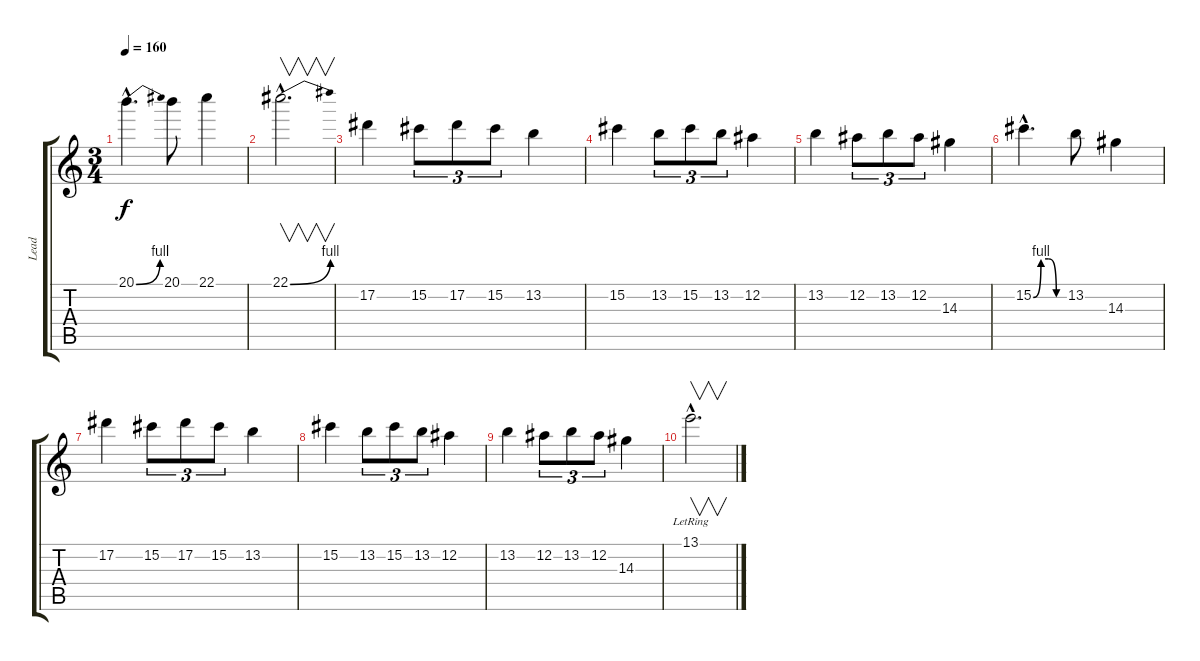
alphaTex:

\track ("Lead" "Lead") {instrument distortionguitar}
\staff {score tabs}
\tuning (Eb4 Bb3 Gb3 Db3 Ab2 Eb2) {hide}
\ts (3 4)
\tempo 160
\clef g2
\ks c
20.1{be (bend 0 0 60 4) hac}.4{d dy f} 20.1.8 22.1.4 |
22.1{be (bend 0 0 60 4) hac}.2{v d} |
17.2.4 15.2.8{tu (3 2)} 17.2.8{tu (3 2)} 15.2.8{tu (3 2)} 13.2.4 |
15.2.4 13.2.8{tu (3 2)} 15.2.8{tu (3 2)} 13.2.8{tu (3 2)} 12.2.4 |
13.2.4 12.2.8{tu (3 2)} 13.2.8{tu (3 2)} 12.2.8{tu (3 2)} 14.3.4 |
15.2{be (custom 0 0 15 4 30 4 45 0 60 0) hac}.4{d} 13.2.8 14.3.4 |
17.2.4 15.2.8{tu (3 2)} 17.2.8{tu (3 2)} 15.2.8{tu (3 2)} 13.2.4 |
15.2.4 13.2.8{tu (3 2)} 15.2.8{tu (3 2)} 13.2.8{tu (3 2)} 12.2.4 |
13.2.4 12.2.8{tu (3 2)} 13.2.8{tu (3 2)} 12.2.8{tu (3 2)} 14.3.4 |
13.1{hac lr}.2{v d}
